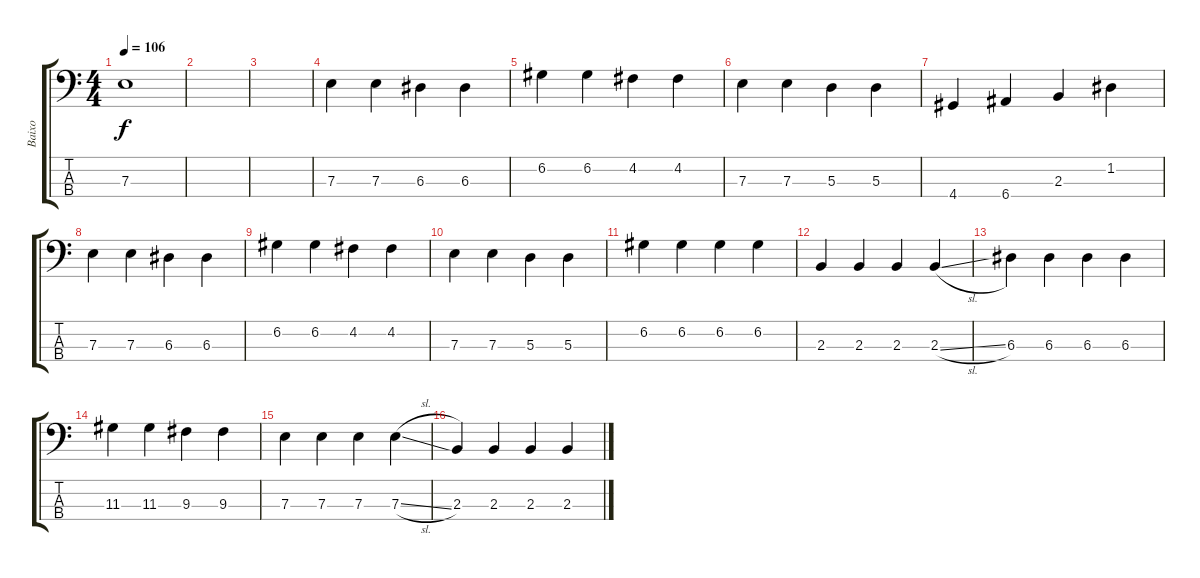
\track ("Baixo" "Baixo") {instrument electricbassfinger}
\staff {score tabs}
\tuning (G2 D2 A1 E1) {hide}
\ts (4 4)
\tempo 106
\clef f4
\ks c
7.3.1{dy f} |
|
|
7.3.4 7.3.4 6.3.4 6.3.4 |
6.2.4 6.2.4 4.2.4 4.2.4 |
7.3.4 7.3.4 5.3.4 5.3.4 |
4.4.4 6.4.4 2.3.4 1.2.4 |
7.3.4 7.3.4 6.3.4 6.3.4 |
6.2.4 6.2.4 4.2.4 4.2.4 |
7.3.4 7.3.4 5.3.4 5.3.4 |
6.2.4 6.2.4 6.2.4 6.2.4 |
2.3.4 2.3.4 2.3.4 2.3{sl}.4 |
6.3.4 6.3.4 6.3.4 6.3.4 |
11.3.4 11.3.4 9.3.4 9.3.4 |
7.3.4 7.3.4 7.3.4 7.3{sl}.4 |
2.3.4 2.3.4 2.3.4 2.3{sl}.4
